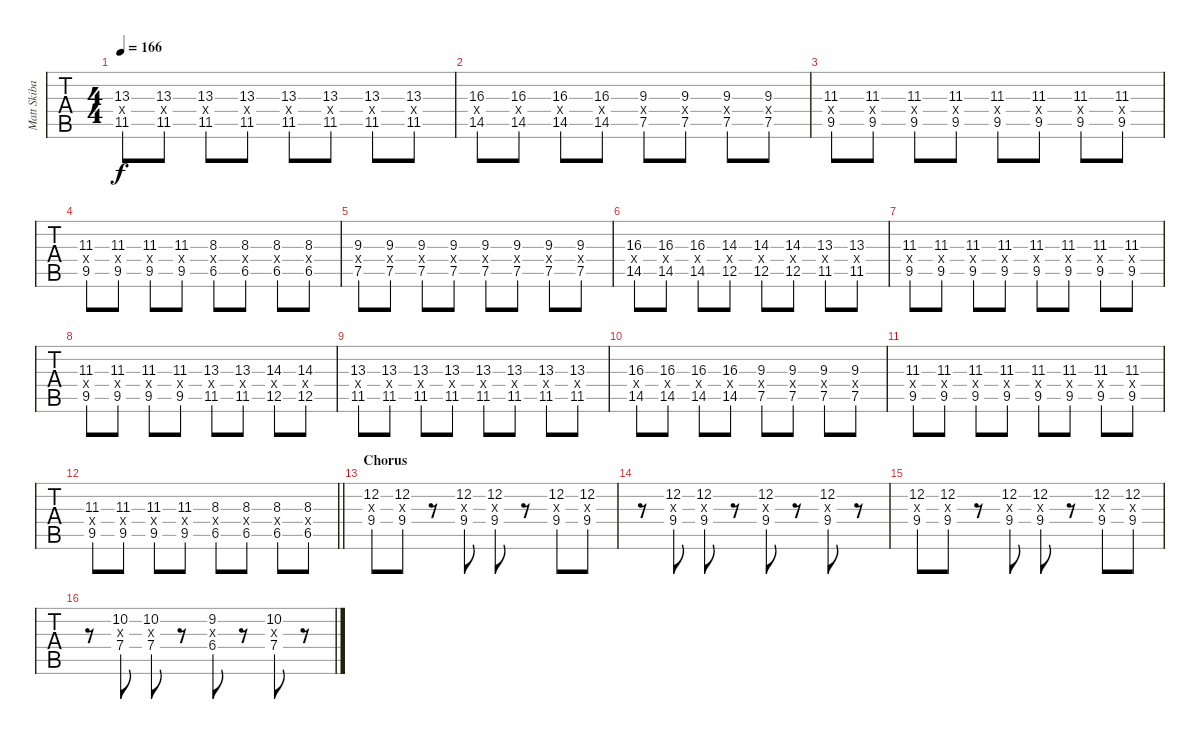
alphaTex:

\track ("Matt Skiba - Guitar Two" "Matt Skiba") {instrument distortionguitar}
\staff {tabs}
\tuning (E4 B3 G3 D3 A2 E2) {hide}
\ts (4 4)
\tempo 166
\clef g2
\ks c
(13.3 11.4{x} 11.5).8{dy f} (13.3 11.4{x} 11.5).8 (13.3 11.4{x} 11.5).8 (13.3 11.4{x} 11.5).8 (13.3 11.4{x} 11.5).8 (13.3 11.4{x} 11.5).8 (13.3 11.4{x} 11.5).8 (13.3 11.4{x} 11.5).8 |
(16.3 14.4{x} 14.5).8 (16.3 14.4{x} 14.5).8 (16.3 14.4{x} 14.5).8 (16.3 14.4{x} 14.5).8 (9.3 7.4{x} 7.5).8 (9.3 7.4{x} 7.5).8 (9.3 7.4{x} 7.5).8 (9.3 7.4{x} 7.5).8 |
(11.3 9.4{x} 9.5).8 (11.3 9.4{x} 9.5).8 (11.3 9.4{x} 9.5).8 (11.3 9.4{x} 9.5).8 (11.3 9.4{x} 9.5).8 (11.3 9.4{x} 9.5).8 (11.3 9.4{x} 9.5).8 (11.3 9.4{x} 9.5).8 |
(11.3 9.4{x} 9.5).8 (11.3 9.4{x} 9.5).8 (11.3 9.4{x} 9.5).8 (11.3 9.4{x} 9.5).8 (8.3 6.4{x} 6.5).8 (8.3 6.4{x} 6.5).8 (8.3 6.4{x} 6.5).8 (8.3 6.4{x} 6.5).8 |
(9.3 7.4{x} 7.5).8 (9.3 7.4{x} 7.5).8 (9.3 7.4{x} 7.5).8 (9.3 7.4{x} 7.5).8 (9.3 7.4{x} 7.5).8 (9.3 7.4{x} 7.5).8 (9.3 7.4{x} 7.5).8 (9.3 7.4{x} 7.5).8 |
(16.3 14.4{x} 14.5).8 (16.3 14.4{x} 14.5).8 (16.3 14.4{x} 14.5).8 (14.3 12.4{x} 12.5).8 (14.3 12.4{x} 12.5).8 (14.3 12.4{x} 12.5).8 (13.3 11.4{x} 11.5).8 (13.3 11.4{x} 11.5).8 |
(11.3 9.4{x} 9.5).8 (11.3 9.4{x} 9.5).8 (11.3 9.4{x} 9.5).8 (11.3 9.4{x} 9.5).8 (11.3 9.4{x} 9.5).8 (11.3 9.4{x} 9.5).8 (11.3 9.4{x} 9.5).8 (11.3 9.4{x} 9.5).8 |
(11.3 9.4{x} 9.5).8 (11.3 9.4{x} 9.5).8 (11.3 9.4{x} 9.5).8 (11.3 9.4{x} 9.5).8 (13.3 11.4{x} 11.5).8 (13.3 11.4{x} 11.5).8 (14.3 12.4{x} 12.5).8 (14.3 12.4{x} 12.5).8 |
(13.3 11.4{x} 11.5).8 (13.3 11.4{x} 11.5).8 (13.3 11.4{x} 11.5).8 (13.3 11.4{x} 11.5).8 (13.3 11.4{x} 11.5).8 (13.3 11.4{x} 11.5).8 (13.3 11.4{x} 11.5).8 (13.3 11.4{x} 11.5).8 |
(16.3 14.4{x} 14.5).8 (16.3 14.4{x} 14.5).8 (16.3 14.4{x} 14.5).8 (16.3 14.4{x} 14.5).8 (9.3 7.4{x} 7.5).8 (9.3 7.4{x} 7.5).8 (9.3 7.4{x} 7.5).8 (9.3 7.4{x} 7.5).8 |
(11.3 9.4{x} 9.5).8 (11.3 9.4{x} 9.5).8 (11.3 9.4{x} 9.5).8 (11.3 9.4{x} 9.5).8 (11.3 9.4{x} 9.5).8 (11.3 9.4{x} 9.5).8 (11.3 9.4{x} 9.5).8 (11.3 9.4{x} 9.5).8 |
\barLineRight lightlight
(11.3 9.4{x} 9.5).8 (11.3 9.4{x} 9.5).8 (11.3 9.4{x} 9.5).8 (11.3 9.4{x} 9.5).8 (8.3 6.4{x} 6.5).8 (8.3 6.4{x} 6.5).8 (8.3 6.4{x} 6.5).8 (8.3 6.4{x} 6.5).8 |
\section ("" "Chorus")
(12.2 9.3{x} 9.4).8 (12.2 9.3{x} 9.4).8 r.8 (12.2 9.3{x} 9.4).8 (12.2 9.3{x} 9.4).8 r.8 (12.2 9.3{x} 9.4).8 (12.2 9.3{x} 9.4).8 |
r.8 (12.2 9.3{x} 9.4).8 (12.2 9.3{x} 9.4).8 r.8 (12.2 9.3{x} 9.4).8 r.8 (12.2 9.3{x} 9.4).8 r.8 |
(12.2 9.3{x} 9.4).8 (12.2 9.3{x} 9.4).8 r.8 (12.2 9.3{x} 9.4).8 (12.2 9.3{x} 9.4).8 r.8 (12.2 9.3{x} 9.4).8 (12.2 9.3{x} 9.4).8 |
r.8 (10.2 9.3{x} 7.4).8 (10.2 9.3{x} 7.4).8 r.8 (9.2 7.3{x} 6.4).8 r.8 (10.2 9.3{x} 7.4).8 r.8
